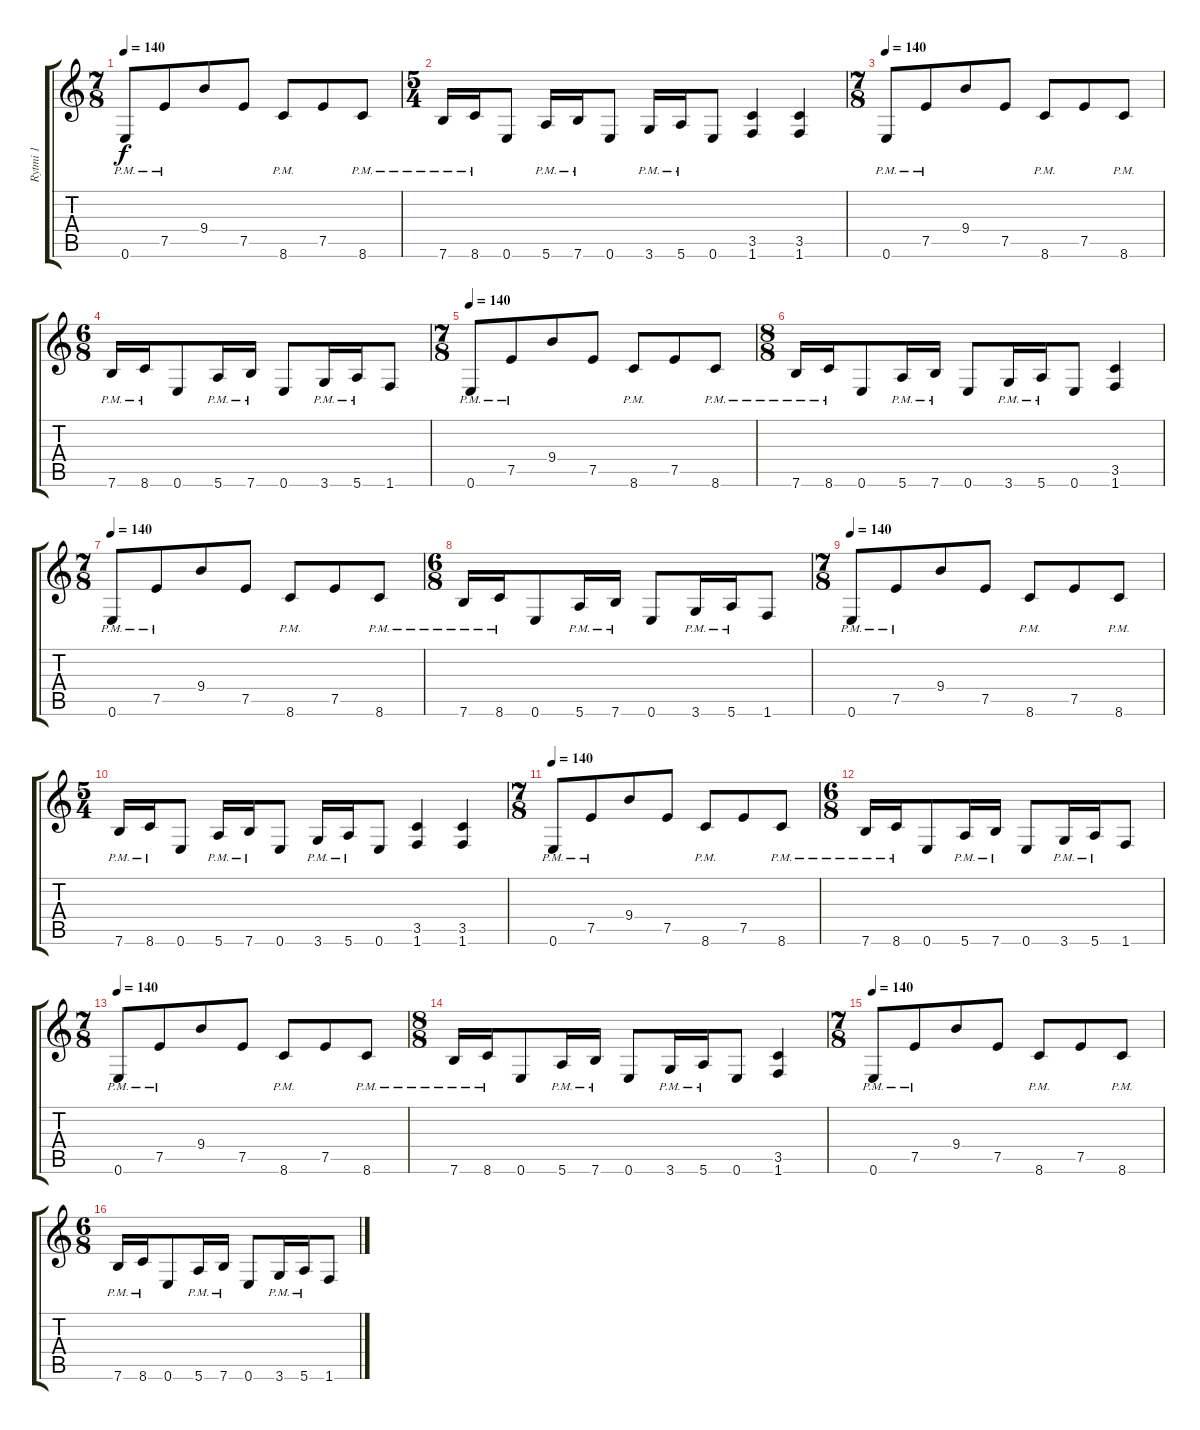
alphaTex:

\track ("Rytmi 1" "Rytmi 1") {instrument distortionguitar}
\staff {score tabs}
\tuning (E4 B3 G3 D3 A2 E2) {hide}
\ts (7 8)
\tempo 140
\clef g2
\ks c
0.6{pm}.8{dy f} 7.5{pm}.8 9.4.8 7.5.8 8.6{pm}.8 7.5.8 8.6{pm}.8 |
\ts (5 4)
7.6{pm}.16 8.6{pm}.16 0.6.8 5.6{pm}.16 7.6{pm}.16 0.6.8 3.6{pm}.16 5.6{pm}.16 0.6.8 (3.5 1.6).4 (3.5 1.6).4 |
\ts (7 8)
\tempo 140
0.6{pm}.8 7.5{pm}.8 9.4.8 7.5.8 8.6{pm}.8 7.5.8 8.6{pm}.8 |
\ts (6 8)
7.6{pm}.16 8.6{pm}.16 0.6.8 5.6{pm}.16 7.6{pm}.16 0.6.8 3.6{pm}.16 5.6{pm}.16 1.6.8 |
\ts (7 8)
\tempo 140
0.6{pm}.8 7.5{pm}.8 9.4.8 7.5.8 8.6{pm}.8 7.5.8 8.6{pm}.8 |
\ts (8 8)
7.6{pm}.16 8.6{pm}.16 0.6.8 5.6{pm}.16 7.6{pm}.16 0.6.8 3.6{pm}.16 5.6{pm}.16 0.6.8 (3.5 1.6).4 |
\ts (7 8)
\tempo 140
0.6{pm}.8 7.5{pm}.8 9.4.8 7.5.8 8.6{pm}.8 7.5.8 8.6{pm}.8 |
\ts (6 8)
7.6{pm}.16 8.6{pm}.16 0.6.8 5.6{pm}.16 7.6{pm}.16 0.6.8 3.6{pm}.16 5.6{pm}.16 1.6.8 |
\ts (7 8)
\tempo 140
0.6{pm}.8 7.5{pm}.8 9.4.8 7.5.8 8.6{pm}.8 7.5.8 8.6{pm}.8 |
\ts (5 4)
7.6{pm}.16 8.6{pm}.16 0.6.8 5.6{pm}.16 7.6{pm}.16 0.6.8 3.6{pm}.16 5.6{pm}.16 0.6.8 (3.5 1.6).4 (3.5 1.6).4 |
\ts (7 8)
\tempo 140
0.6{pm}.8 7.5{pm}.8 9.4.8 7.5.8 8.6{pm}.8 7.5.8 8.6{pm}.8 |
\ts (6 8)
7.6{pm}.16 8.6{pm}.16 0.6.8 5.6{pm}.16 7.6{pm}.16 0.6.8 3.6{pm}.16 5.6{pm}.16 1.6.8 |
\ts (7 8)
\tempo 140
0.6{pm}.8 7.5{pm}.8 9.4.8 7.5.8 8.6{pm}.8 7.5.8 8.6{pm}.8 |
\ts (8 8)
7.6{pm}.16 8.6{pm}.16 0.6.8 5.6{pm}.16 7.6{pm}.16 0.6.8 3.6{pm}.16 5.6{pm}.16 0.6.8 (3.5 1.6).4 |
\ts (7 8)
\tempo 140
0.6{pm}.8 7.5{pm}.8 9.4.8 7.5.8 8.6{pm}.8 7.5.8 8.6{pm}.8 |
\ts (6 8)
7.6{pm}.16 8.6{pm}.16 0.6.8 5.6{pm}.16 7.6{pm}.16 0.6.8 3.6{pm}.16 5.6{pm}.16 1.6.8
